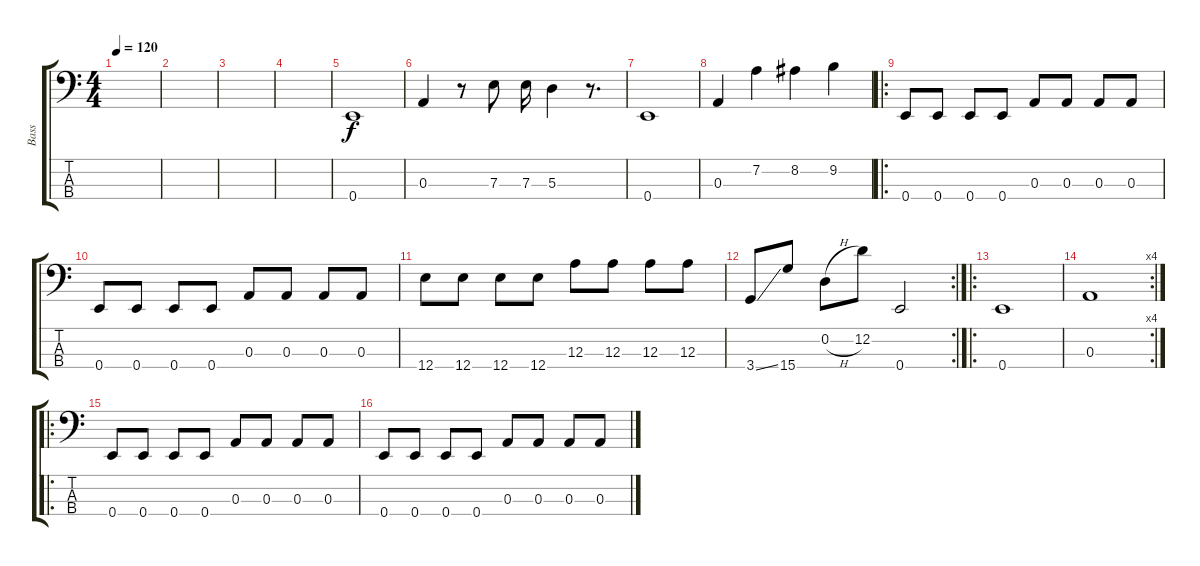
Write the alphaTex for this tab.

\track ("Bass" "Bass") {instrument electricbasspick}
\staff {score tabs}
\tuning (G2 D2 A1 E1) {hide}
\ts (4 4)
\tempo 120
\clef f4
\ks c
|
|
|
|
0.4.1 |
0.3.4 r.8 7.3.8 7.3.16 5.3.4 r.8{d} |
0.4.1 |
0.3.4 7.2.4 8.2.4 9.2.4 |
\ro
0.4.8 0.4.8 0.4.8 0.4.8 0.3.8 0.3.8 0.3.8 0.3.8 |
0.4.8 0.4.8 0.4.8 0.4.8 0.3.8 0.3.8 0.3.8 0.3.8 |
12.4.8 12.4.8 12.4.8 12.4.8 12.3.8 12.3.8 12.3.8 12.3.8 |
\rc 2
3.4{ss}.8 15.4.8 0.2{h}.8 12.2.8 0.4.2 |
\ro
0.4.1 |
\rc 4
0.3.1 |
\ro
0.4.8 0.4.8 0.4.8 0.4.8 0.3.8 0.3.8 0.3.8 0.3.8 |
0.4.8 0.4.8 0.4.8 0.4.8 0.3.8 0.3.8 0.3.8 0.3.8
